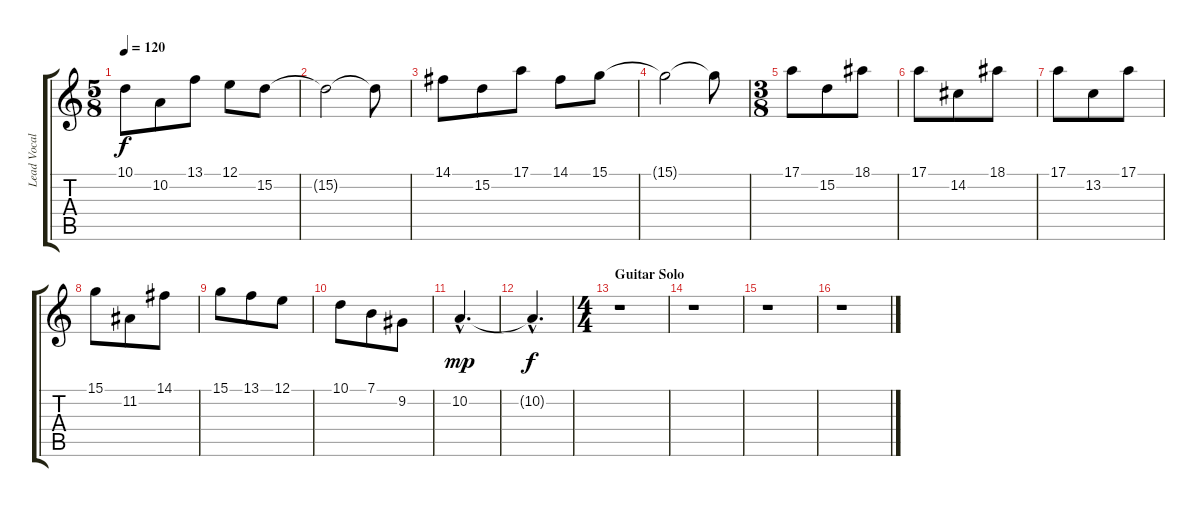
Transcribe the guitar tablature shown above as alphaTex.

\track ("Lead Vocals" "Lead Vocal") {instrument lead6voice}
\staff {score tabs}
\tuning (E4 B3 G3 D3 A2 E2) {hide}
\ts (5 8)
\tempo 120
\clef g2
\ks c
10.1.8{dy f volume 15 balance 0} 10.2.8 13.1.8 12.1.8 15.2.8{volume 0} |
15.2{t}.2 15.2{t}.8 |
14.1.8{volume 12 balance 0} 15.2.8 17.1.8 14.1.8 15.1.8{volume 0} |
15.1{t}.2 15.1{t}.8 |
\ts (3 8)
17.1.8{volume 12} 15.2.8 18.1.8 |
17.1.8 14.2.8 18.1.8 |
17.1.8 13.2.8 17.1.8 |
15.1.8 11.2.8 14.1.8 |
15.1.8 13.1.8 12.1.8 |
10.1.8 7.1.8 9.2.8 |
10.2{hac}.4{d dy mp} |
10.2{hac t}.4{d dy f} |
\ts (4 4)
\section ("" "Guitar Solo")
r.1 |
r.1 |
r.1 |
r.1
